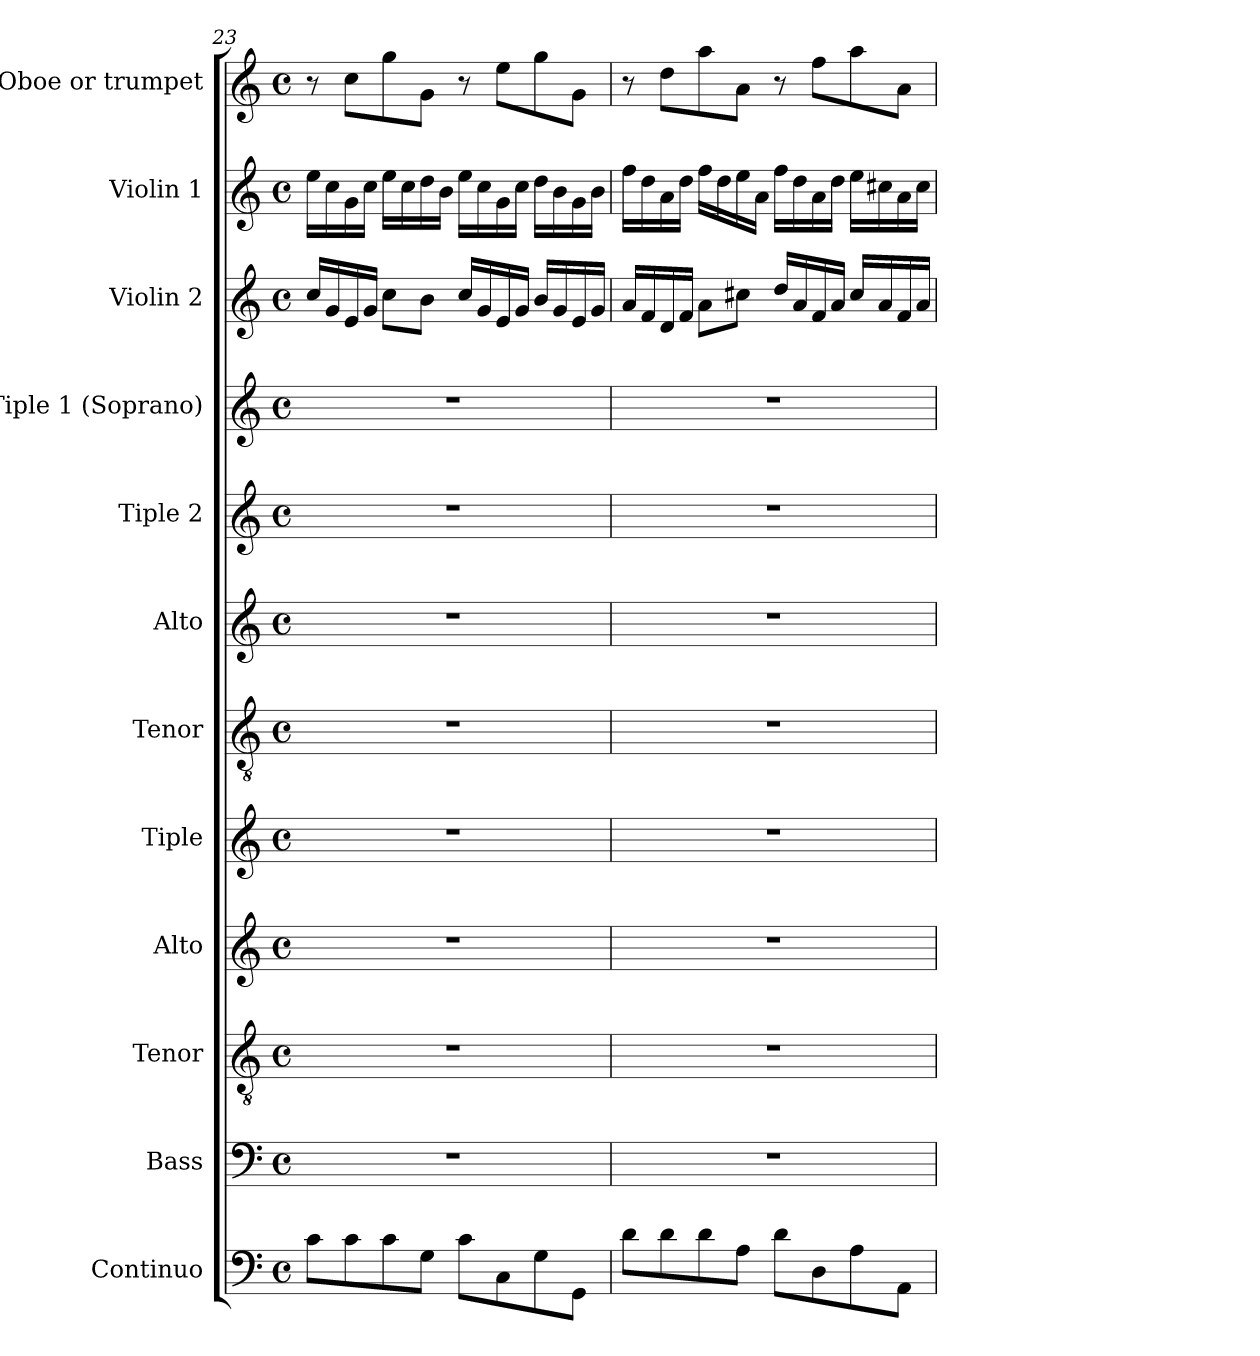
**kern	**kern	**kern	**kern	**kern	**kern	**kern	**kern	**kern	**kern	**kern	**kern
*part12	*part11	*part10	*part9	*part8	*part7	*part6	*part5	*part4	*part3	*part2	*part1
*staff12	*staff11	*staff10	*staff9	*staff8	*staff7	*staff6	*staff5	*staff4	*staff3	*staff2	*staff1
*I"Continuo	*I"Bass	*I"Tenor	*I"Alto	*I"Tiple	*I"Tenor	*I"Alto	*I"Tiple 2	*I"Tiple 1 (Soprano)	*I"Violin 2	*I"Violin 1	*I"Oboe or trumpet
*	*I'B.	*I'T.	*I'A.	*	*I'T.	*I'A.	*	*I'S1.	*I'Vln. 2	*I'Vln. 1	*I'Ob.
*clefF4	*clefF4	*clefGv2	*clefG2	*clefG2	*clefGv2	*clefG2	*clefG2	*clefG2	*clefG2	*clefG2	*clefG2
*	*	*ITrd7c12	*	*	*ITrd7c12	*	*	*	*	*	*
*k[]	*k[]	*k[]	*k[]	*k[]	*k[]	*k[]	*k[]	*k[]	*k[]	*k[]	*k[]
*C:	*C:	*C:	*C:	*C:	*C:	*C:	*C:	*C:	*C:	*C:	*C:
*M4/4	*M4/4	*M4/4	*M4/4	*M4/4	*M4/4	*M4/4	*M4/4	*M4/4	*M4/4	*M4/4	*M4/4
*met(c)	*met(c)	*met(c)	*met(c)	*met(c)	*met(c)	*met(c)	*met(c)	*met(c)	*met(c)	*met(c)	*met(c)
=23	=23	=23	=23	=23	=23	=23	=23	=23	=23	=23	=23
8ci\L	1r	1r	1r	1r	1r	1r	1r	1r	16cci/LL	16eei\LL	8r
.	.	.	.	.	.	.	.	.	16gi/	16cci\	.
8ci\	.	.	.	.	.	.	.	.	16ei/	16gi\	8cci\L
.	.	.	.	.	.	.	.	.	16gi/JJ	16cci\JJ	.
8ci\	.	.	.	.	.	.	.	.	8cci\L	16eei\LL	8ggi\
.	.	.	.	.	.	.	.	.	.	16cci\	.
8Gi\J	.	.	.	.	.	.	.	.	8bi\J	16ddi\	8gi\J
.	.	.	.	.	.	.	.	.	.	16bi\JJ	.
8ci\L	.	.	.	.	.	.	.	.	16cci/LL	16eei\LL	8r
.	.	.	.	.	.	.	.	.	16gi/	16cci\	.
8Ci\	.	.	.	.	.	.	.	.	16ei/	16gi\	8eei\L
.	.	.	.	.	.	.	.	.	16gi/JJ	16cci\JJ	.
8Gi\	.	.	.	.	.	.	.	.	16bi/LL	16ddi\LL	8ggi\
.	.	.	.	.	.	.	.	.	16gi/	16bi\	.
8GGi\J	.	.	.	.	.	.	.	.	16ei/	16gi\	8gi\J
.	.	.	.	.	.	.	.	.	16gi/JJ	16bi\JJ	.
=24	=24	=24	=24	=24	=24	=24	=24	=24	=24	=24	=24
8di\L	1r	1r	1r	1r	1r	1r	1r	1r	16ai/LL	16ffi\LL	8r
.	.	.	.	.	.	.	.	.	16fi/	16ddi\	.
8di\	.	.	.	.	.	.	.	.	16di/	16ai\	8ddi\L
.	.	.	.	.	.	.	.	.	16fi/JJ	16ddi\JJ	.
8di\	.	.	.	.	.	.	.	.	8ai\L	16ffi\LL	8aai\
.	.	.	.	.	.	.	.	.	.	16ddi\	.
8Ai\J	.	.	.	.	.	.	.	.	8cc#Xi\J	16eei\	8ai\J
.	.	.	.	.	.	.	.	.	.	16ai\JJ	.
8di\L	.	.	.	.	.	.	.	.	16ddi/LL	16ffi\LL	8r
.	.	.	.	.	.	.	.	.	16ai/	16ddi\	.
8Di\	.	.	.	.	.	.	.	.	16fi/	16ai\	8ffi\L
.	.	.	.	.	.	.	.	.	16ai/JJ	16ddi\JJ	.
8Ai\	.	.	.	.	.	.	.	.	16cc#i/LL	16eei\LL	8aai\
.	.	.	.	.	.	.	.	.	16ai/	16cc#Xi\	.
8AAi\J	.	.	.	.	.	.	.	.	16fi/	16ai\	8ai\J
.	.	.	.	.	.	.	.	.	16ai/JJ	16cc#i\JJ	.
=	=	=	=	=	=	=	=	=	=	=	=
*-	*-	*-	*-	*-	*-	*-	*-	*-	*-	*-	*-
